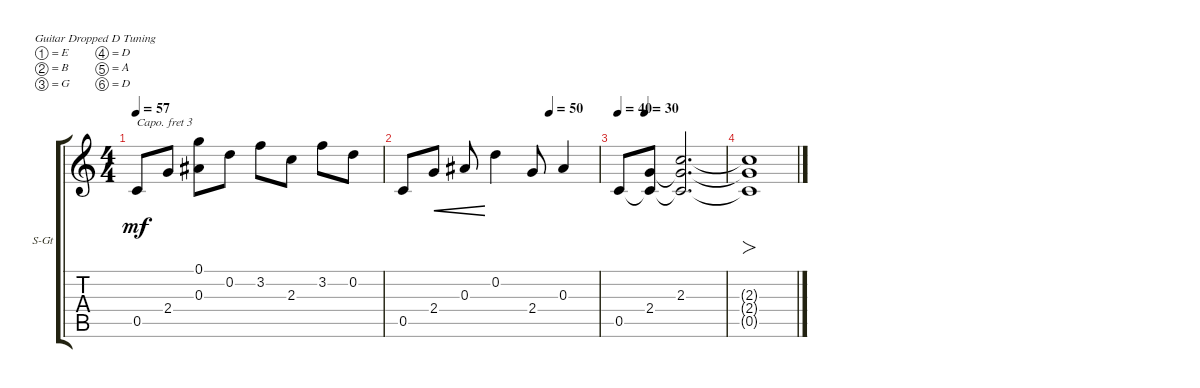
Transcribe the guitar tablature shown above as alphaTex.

\defaultSystemsLayout 4
\bracketExtendMode groupsimilarinstruments
\firstSystemTrackNameOrientation horizontal
\otherSystemsTrackNameOrientation horizontal
\track ("Steel Guitar" "S-Gt") {instrument acousticguitarsteel}
\staff {score tabs}
\capo 3
\tuning (E4 B3 G3 D3 A2 D2)
\ts (4 4)
\tempo 57
\clef g2
\ks c
0.5.8{dy mf} 2.4.8 (0.3 0.1).8 0.2.8 3.2.8 2.3.8 3.2.8 0.2.8 |
\tempo (50 0.75)
0.5.8 2.4.8{cre} 0.3.8{cre} 0.2.4 2.4.8 0.3.4 |
\tempo 40
\tempo (30 0.25)
0.5.8 (2.4 0.5{t}).8 (2.4{t} 0.5{t} 2.3).2{d} |
(2.4{t} 0.5{t} 2.3{t}).1{fo}
